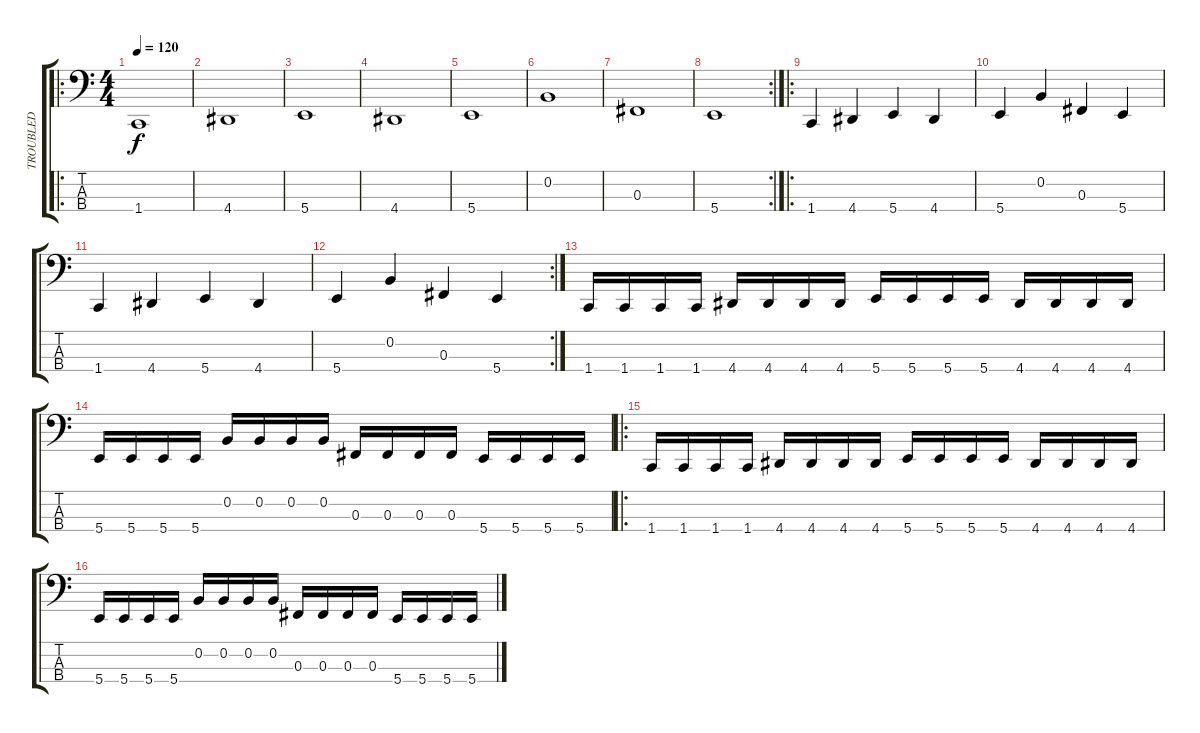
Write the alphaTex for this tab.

\track ("TROUBLED" "TROUBLED") {instrument electricbasspick}
\staff {score tabs}
\tuning (E2 B1 Gb1 B0) {hide}
\ro
\ts (4 4)
\tempo 120
\clef f4
\ks c
1.4.1{dy f instrument electricbasspick} |
4.4.1 |
5.4.1 |
4.4.1 |
5.4.1 |
0.2.1 |
0.3.1 |
\rc 2
5.4.1 |
\ro
1.4.4 4.4.4 5.4.4 4.4.4 |
5.4.4 0.2.4 0.3.4 5.4.4 |
1.4.4 4.4.4 5.4.4 4.4.4 |
\rc 2
5.4.4 0.2.4 0.3.4 5.4.4 |
1.4.16 1.4.16 1.4.16 1.4.16 4.4.16 4.4.16 4.4.16 4.4.16 5.4.16 5.4.16 5.4.16 5.4.16 4.4.16 4.4.16 4.4.16 4.4.16 |
5.4.16 5.4.16 5.4.16 5.4.16 0.2.16 0.2.16 0.2.16 0.2.16 0.3.16 0.3.16 0.3.16 0.3.16 5.4.16 5.4.16 5.4.16 5.4.16 |
\ro
1.4.16 1.4.16 1.4.16 1.4.16 4.4.16 4.4.16 4.4.16 4.4.16 5.4.16 5.4.16 5.4.16 5.4.16 4.4.16 4.4.16 4.4.16 4.4.16 |
5.4.16 5.4.16 5.4.16 5.4.16 0.2.16 0.2.16 0.2.16 0.2.16 0.3.16 0.3.16 0.3.16 0.3.16 5.4.16 5.4.16 5.4.16 5.4.16
